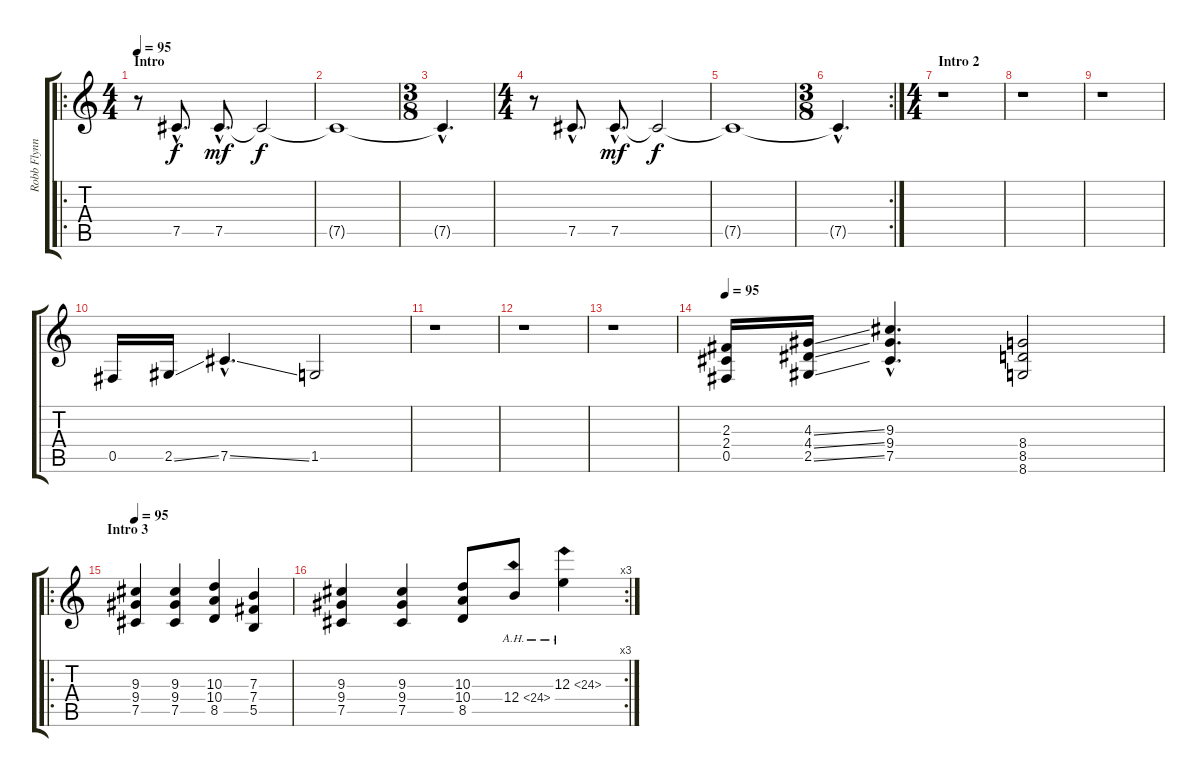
\track ("Robb Flynn - Guitar" "Robb Flynn") {instrument distortionguitar}
\staff {score tabs}
\tuning (Db4 Ab3 E3 B2 Gb2 B1) {hide}
\ro
\ts (4 4)
\section ("" "Intro")
\tempo 95
\tempo 90
\tempo 95
\clef g2
\ks c
r.8{dy f volume 12 balance 10 instrument electricguitarjazz} 7.5{hac}.8{d} 7.5{hac}.8{d dy mf} 7.5{t}.2{dy f} |
7.5{t}.1 |
\ts (3 8)
7.5{hac t}.4{d} |
\ts (4 4)
r.8 7.5{hac}.8{d} 7.5{hac}.8{d dy mf} 7.5{t}.2{dy f} |
7.5{t}.1 |
\rc 2
\ts (3 8)
7.5{hac t}.4{d} |
\ts (4 4)
\section ("" "Intro 2")
r.1{volume 12 balance 10 instrument electricguitarjazz} |
r.1 |
r.1 |
0.5.16{volume 12 balance 10 instrument electricguitarjazz} 2.5{ss}.16 7.5{ss hac}.4{d} 1.5.2 |
r.1 |
r.1 |
r.1 |
\tempo 95
(2.3 2.4 0.5).16{volume 12 balance 10 instrument electricguitarjazz} (4.3{ss} 4.4{ss} 2.5{ss}).16 (9.3{hac} 9.4{hac} 7.5{hac}).4{d} (8.4 8.5 8.6).2 |
\ro
\section ("" "Intro 3")
\tempo 95
(9.3 9.4 7.5).4{volume 12 balance 10 instrument overdrivenguitar} (9.3 9.4 7.5).4 (10.3 10.4 8.5).4 (7.3 7.4 5.5).4 |
\rc 3
(9.3 9.4 7.5).4 (9.3 9.4 7.5).4 (10.3 10.4 8.5).8 12.4{ah 12}.8 12.3{ah 12}.4
